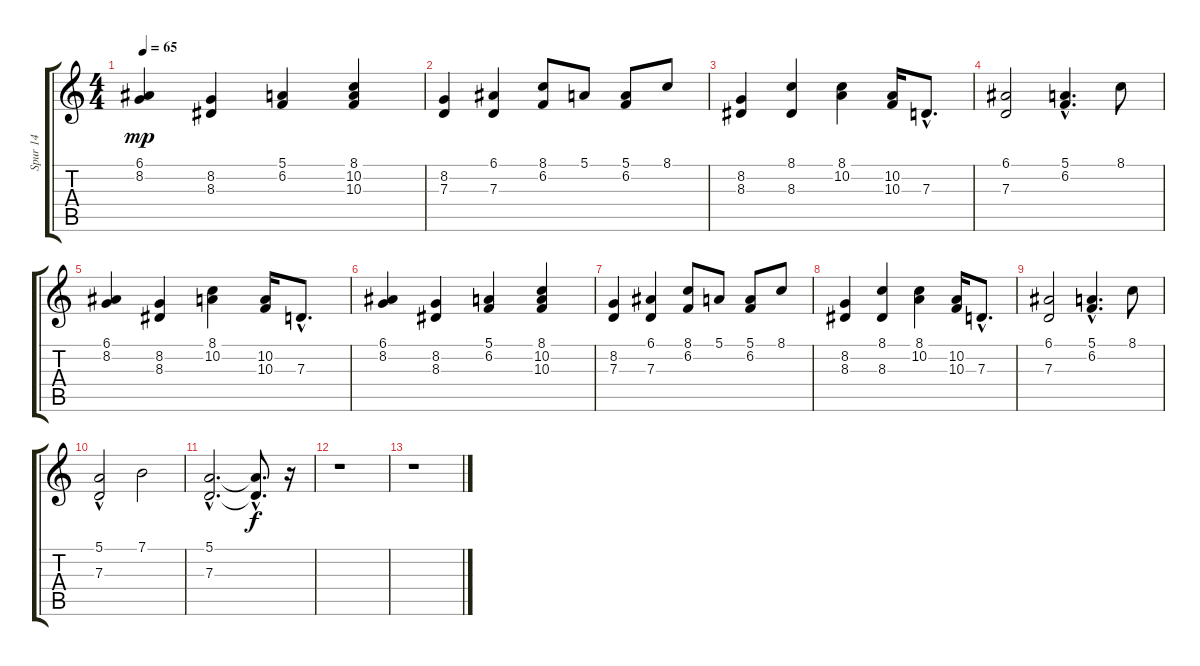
\track ("Spur 14" "Spur 14") {instrument pad7halo}
\staff {score tabs}
\tuning (E4 B3 G3 D3 A2 E2) {hide}
\ts (4 4)
\tempo 65
\clef g2
\ks c
(6.1 8.2).4{dy mp} (8.2 8.3).4 (5.1 6.2).4 (8.1 10.2 10.3).4 |
(8.2 7.3).4 (6.1 7.3).4 (8.1 6.2).8 5.1.8 (5.1 6.2).8 8.1.8 |
(8.2 8.3).4 (8.1 8.3).4 (8.1 10.2).4 (10.2 10.3).16 7.3{hac}.8{d} |
(6.1 7.3).2 (5.1 6.2{hac}).4{d} 8.1.8 |
(6.1 8.2).4 (8.2 8.3).4 (8.1 10.2).4 (10.2 10.3).16 7.3{hac}.8{d} |
(6.1 8.2).4 (8.2 8.3).4 (5.1 6.2).4 (8.1 10.2 10.3).4 |
(8.2 7.3).4 (6.1 7.3).4 (8.1 6.2).8 5.1.8 (5.1 6.2).8 8.1.8 |
(8.2 8.3).4 (8.1 8.3).4 (8.1 10.2).4 (10.2 10.3).16 7.3{hac}.8{d} |
(6.1 7.3).2 (5.1 6.2{hac}).4{d} 8.1.8 |
(5.1{hac} 7.3).2 7.1.2 |
(5.1{hac} 7.3{hac}).2{d} (5.1{hac t} 7.3{hac t}).8{d dy f} r.16 |
r.1 |
r.1
